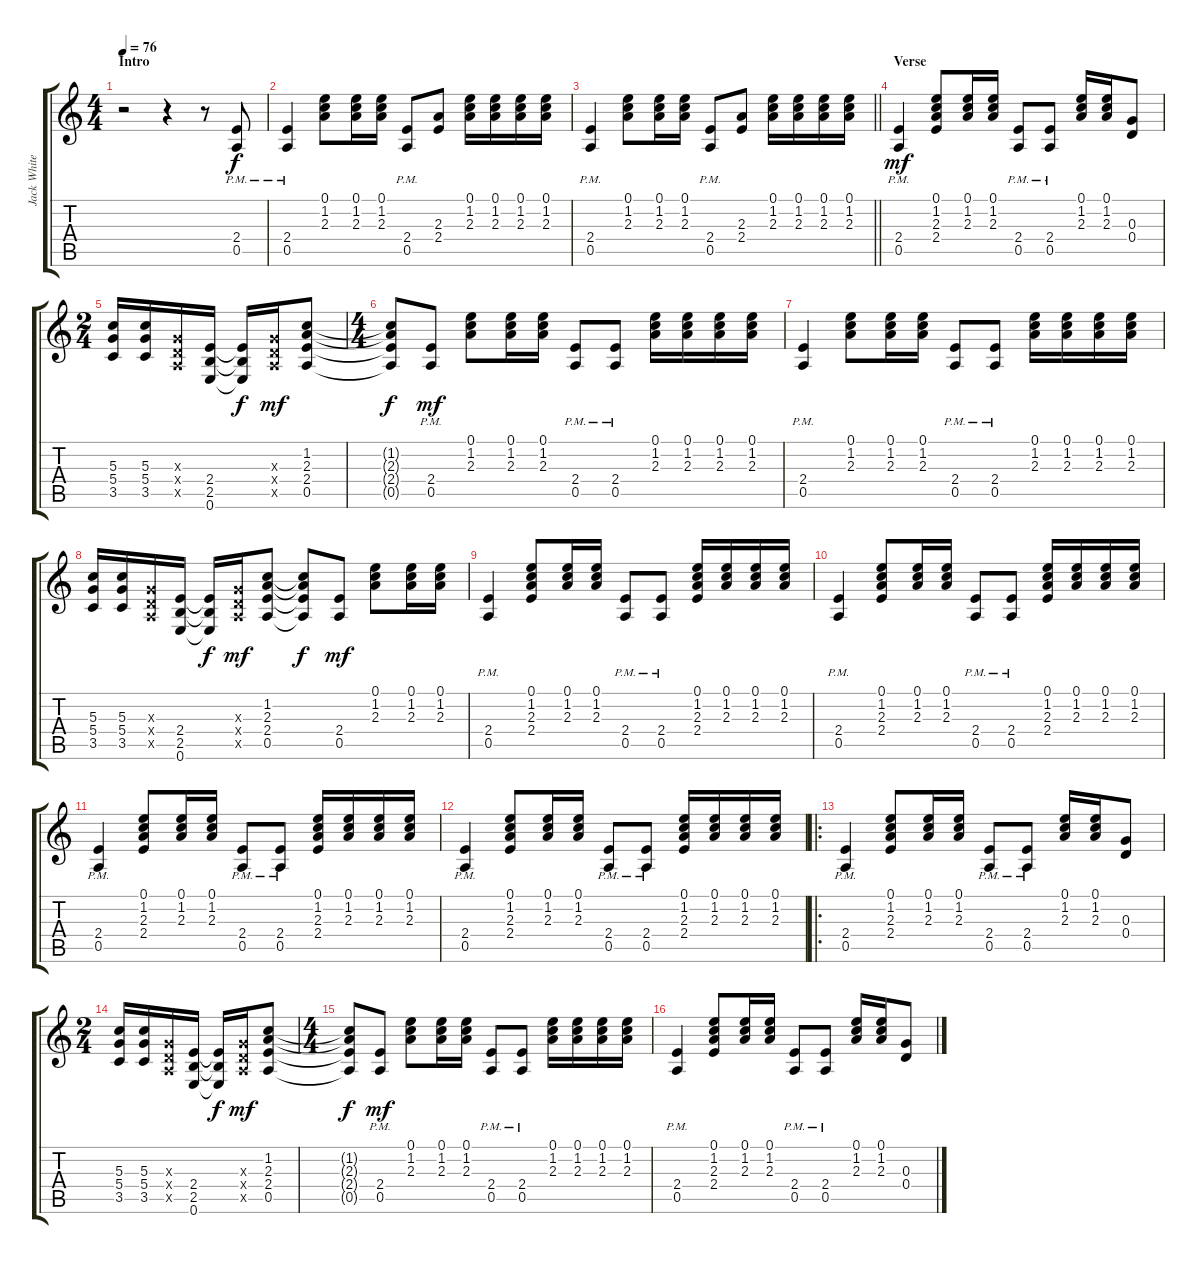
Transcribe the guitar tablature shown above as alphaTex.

\track ("Jack White" "Jack White") {instrument acousticguitarsteel}
\staff {score tabs}
\tuning (E4 B3 G3 D3 A2 E2) {hide}
\ts (4 4)
\section ("" "Intro")
\tempo 76
\clef g2
\ks c
r.2{dy f instrument acousticguitarsteel} r.4 r.8 (2.4{pm} 0.5{pm}).8 |
(2.4{pm} 0.5{pm}).4 (0.1 1.2 2.3).8 (0.1 1.2 2.3).16 (0.1 1.2 2.3).16 (2.4{pm} 0.5{pm}).8 (2.3 2.4).8 (0.1 1.2 2.3).16 (0.1 1.2 2.3).16 (0.1 1.2 2.3).16 (0.1 1.2 2.3).16 |
\barLineRight lightlight
(2.4{pm} 0.5{pm}).4 (0.1 1.2 2.3).8 (0.1 1.2 2.3).16 (0.1 1.2 2.3).16 (2.4{pm} 0.5{pm}).8 (2.3 2.4).8 (0.1 1.2 2.3).16 (0.1 1.2 2.3).16 (0.1 1.2 2.3).16 (0.1 1.2 2.3).16 |
\section ("" "Verse")
(2.4{pm} 0.5{pm}).4{dy mf} (0.1 1.2 2.3 2.4).8 (0.1 1.2 2.3).16 (0.1 1.2 2.3).16 (2.4{pm} 0.5{pm}).8 (2.4{pm} 0.5{pm}).8 (0.1 1.2 2.3).16 (0.1 1.2 2.3).16 (0.3 0.4).8 |
\ts (2 4)
(5.3 5.4 3.5).16 (5.3 5.4 3.5).16 (0.3{x} 0.4{x} 0.5{x}).16 (2.4 2.5 0.6).16 (2.4{t} 2.5{t} 0.6{t}).16{dy f} (0.3{x} 0.4{x} 0.5{x}).16{dy mf} (1.2 2.3 2.4 0.5).8 |
\ts (4 4)
(1.2{t} 2.3{t} 2.4{t} 0.5{t}).8{dy f} (2.4{pm} 0.5{pm}).8{dy mf} (0.1 1.2 2.3).8 (0.1 1.2 2.3).16 (0.1 1.2 2.3).16 (2.4{pm} 0.5{pm}).8 (2.4{pm} 0.5{pm}).8 (0.1 1.2 2.3).16 (0.1 1.2 2.3).16 (0.1 1.2 2.3).16 (0.1 1.2 2.3).16 |
(2.4{pm} 0.5{pm}).4 (0.1 1.2 2.3).8 (0.1 1.2 2.3).16 (0.1 1.2 2.3).16 (2.4{pm} 0.5{pm}).8 (2.4{pm} 0.5{pm}).8 (0.1 1.2 2.3).16 (0.1 1.2 2.3).16 (0.1 1.2 2.3).16 (0.1 1.2 2.3).16 |
(5.3 5.4 3.5).16 (5.3 5.4 3.5).16 (0.3{x} 0.4{x} 0.5{x}).16 (2.4 2.5 0.6).16 (2.4{t} 2.5{t} 0.6{t}).16{dy f} (0.3{x} 0.4{x} 0.5{x}).16{dy mf} (1.2 2.3 2.4 0.5).8 (1.2{t} 2.3{t} 2.4{t} 0.5{t}).8{dy f} (2.4 0.5).8{dy mf} (0.1 1.2 2.3).8 (0.1 1.2 2.3).16 (0.1 1.2 2.3).16 |
(2.4{pm} 0.5).4 (0.1 1.2 2.3 2.4).8 (0.1 1.2 2.3).16 (0.1 1.2 2.3).16 (2.4 0.5{pm}).8 (2.4 0.5{pm}).8 (0.1 1.2 2.3 2.4).16 (0.1 1.2 2.3).16 (0.1 1.2 2.3).16 (0.1 1.2 2.3).16 |
(2.4{pm} 0.5).4 (0.1 1.2 2.3 2.4).8 (0.1 1.2 2.3).16 (0.1 1.2 2.3).16 (2.4 0.5{pm}).8 (2.4 0.5{pm}).8 (0.1 1.2 2.3 2.4).16 (0.1 1.2 2.3).16 (0.1 1.2 2.3).16 (0.1 1.2 2.3).16 |
(2.4{pm} 0.5).4 (0.1 1.2 2.3 2.4).8 (0.1 1.2 2.3).16 (0.1 1.2 2.3).16 (2.4 0.5{pm}).8 (2.4 0.5{pm}).8 (0.1 1.2 2.3 2.4).16 (0.1 1.2 2.3).16 (0.1 1.2 2.3).16 (0.1 1.2 2.3).16 |
(2.4{pm} 0.5).4 (0.1 1.2 2.3 2.4).8 (0.1 1.2 2.3).16 (0.1 1.2 2.3).16 (2.4 0.5{pm}).8 (2.4 0.5{pm}).8 (0.1 1.2 2.3 2.4).16 (0.1 1.2 2.3).16 (0.1 1.2 2.3).16 (0.1 1.2 2.3).16 |
\ro
(2.4 0.5{pm}).4 (0.1 1.2 2.3 2.4).8 (0.1 1.2 2.3).16 (0.1 1.2 2.3).16 (2.4 0.5{pm}).8 (2.4 0.5{pm}).8 (0.1 1.2 2.3).16 (0.1 1.2 2.3).16 (0.3 0.4).8 |
\ts (2 4)
(5.3 5.4 3.5).16 (5.3 5.4 3.5).16 (0.3{x} 0.4{x} 0.5{x}).16 (2.4 2.5 0.6).16 (2.4{t} 2.5{t} 0.6{t}).16{dy f} (0.3{x} 0.4{x} 0.5{x}).16{dy mf} (1.2 2.3 2.4 0.5).8 |
\ts (4 4)
(1.2{t} 2.3{t} 2.4{t} 0.5{t}).8{dy f} (2.4{pm} 0.5).8{dy mf} (0.1 1.2 2.3).8 (0.1 1.2 2.3).16 (0.1 1.2 2.3).16 (2.4 0.5{pm}).8 (2.4 0.5{pm}).8 (0.1 1.2 2.3).16 (0.1 1.2 2.3).16 (0.1 1.2 2.3).16 (0.1 1.2 2.3).16 |
(2.4{pm} 0.5).4 (0.1 1.2 2.3 2.4).8 (0.1 1.2 2.3).16 (0.1 1.2 2.3).16 (2.4 0.5{pm}).8 (2.4 0.5{pm}).8 (0.1 1.2 2.3).16 (0.1 1.2 2.3).16 (0.3 0.4).8
